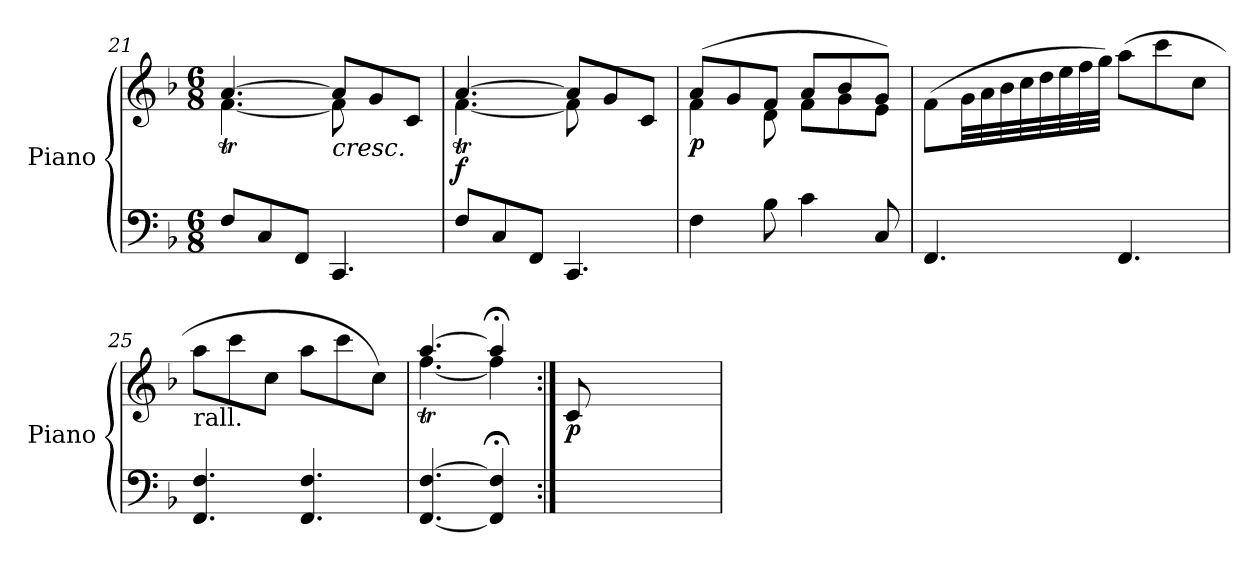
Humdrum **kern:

**kern	**kern	**dynam
*part1	*part1	*part1
*staff2	*staff1	*staff1/2
*I"Piano	*	*
*I'Piano	*	*
*clefF4	*clefG2	*
*k[b-]	*k[b-]	*
*M6/8	*M6/8	*
=21	=21	=21
*	*^	*
8F/L	[>4.a/	[4.fT\	.
8C/	.	.	.
8FF/J	.	.	.
!	!LO:TX:b:i:t=cresc.	!	!
4.CC/	8a/L]	8f\]	.
.	8g/	4ryy	.
.	8c/J	.	.
=22	=22	=22	=22
!	!	!	!LO:DY:b
8F/L	[>4.a/	[<4.fT\	f
8C/	.	.	.
8FF/J	.	.	.
4.CC/	8a/L]	8f\]	.
.	8g/	4ryy	.
.	8c/J	.	.
!!LO:PB:g=z	!!
=23	=23	=23	=23
!	!	!	!LO:DY:b
4F\	(8a/L	4f\	p
.	8g/	.	.
8B-\	8f/J	8d\	.
4c\	8a/L	8f\L	.
.	8b-/	8g\	.
8C/	8g/J)	8e\J	.
*	*v	*v	*
=24	=24	=24
4.FF/	(>8f\L	.
.	32g\LL	.
.	32a\	.
.	32b-\	.
.	32cc\	.
.	32dd\	.
.	32ee\	.
.	32ff\	.
.	32gg\JJJ)	.
4.FF/	(8aa\L	.
.	8ccc\	.
.	8cc\J	.
=25	=25	=25
!	!LO:TX:b:t=rall.	!
4.FF/ 4.F/	8aa\L	.
.	8ccc\	.
.	8cc\J	.
4.FF/ 4.F/	8aa\L	.
.	8ccc\	.
.	8cc\J)	.
=26	=26	=26
*	*^	*
[<4.FF/ [>4.F/	[4.aa/	[<4.ffT\	.
4FF/]; 4F/];	4aa;</]	4ff\]	.
!!LO:LB:g=z
=:|!	=:|!	=:|!	=:|!
!	!	!	!LO:DY:b
*	*v	*v	*
2.ryy	8c/	p
.	2ryy	.
.	8ryy	.
=	=	=
*-	*-	*-
